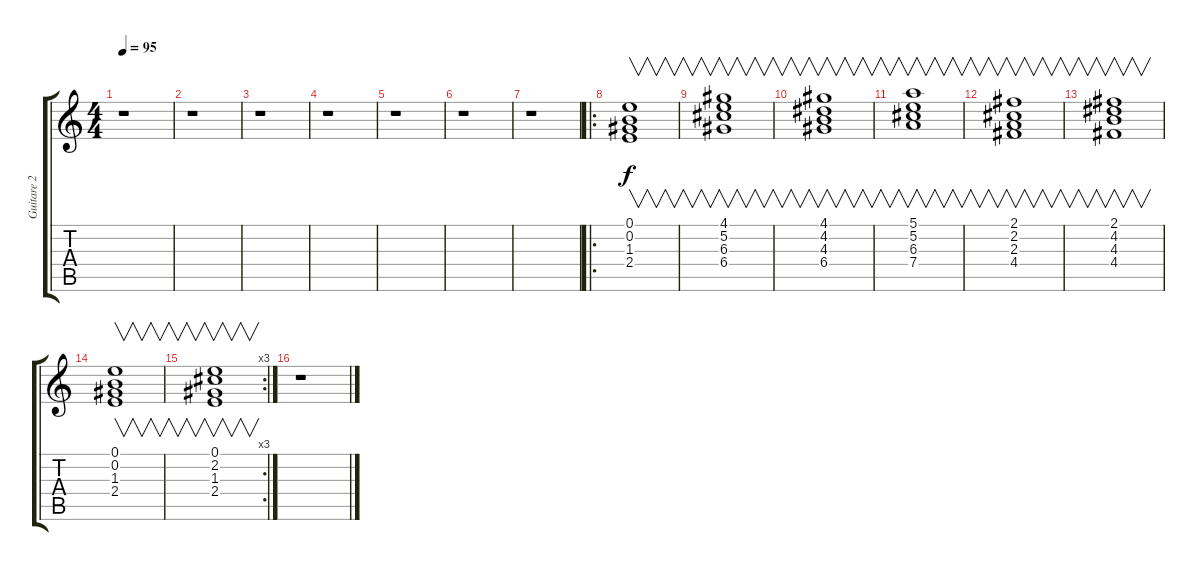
\track ("Guitare 2" "Guitare 2") {instrument electricguitarclean}
\staff {score tabs}
\tuning (E4 B3 G3 D3 A2 E2) {hide}
\ts (4 4)
\tempo 95
\clef g2
\ks c
r.1{dy f} |
r.1 |
r.1 |
r.1 |
r.1 |
r.1 |
r.1 |
\ro
(0.1 0.2 1.3 2.4).1{v} |
(4.1 5.2 6.3 6.4).1{v} |
(4.1 4.2 4.3 6.4).1{v} |
(5.1 5.2 6.3 7.4).1{v} |
(2.1 2.2 2.3 4.4).1{v} |
(2.1 4.2 4.3 4.4).1{v} |
(0.1 0.2 1.3 2.4).1{v} |
\rc 3
(0.1 2.2 1.3 2.4).1{v} |
r.1
